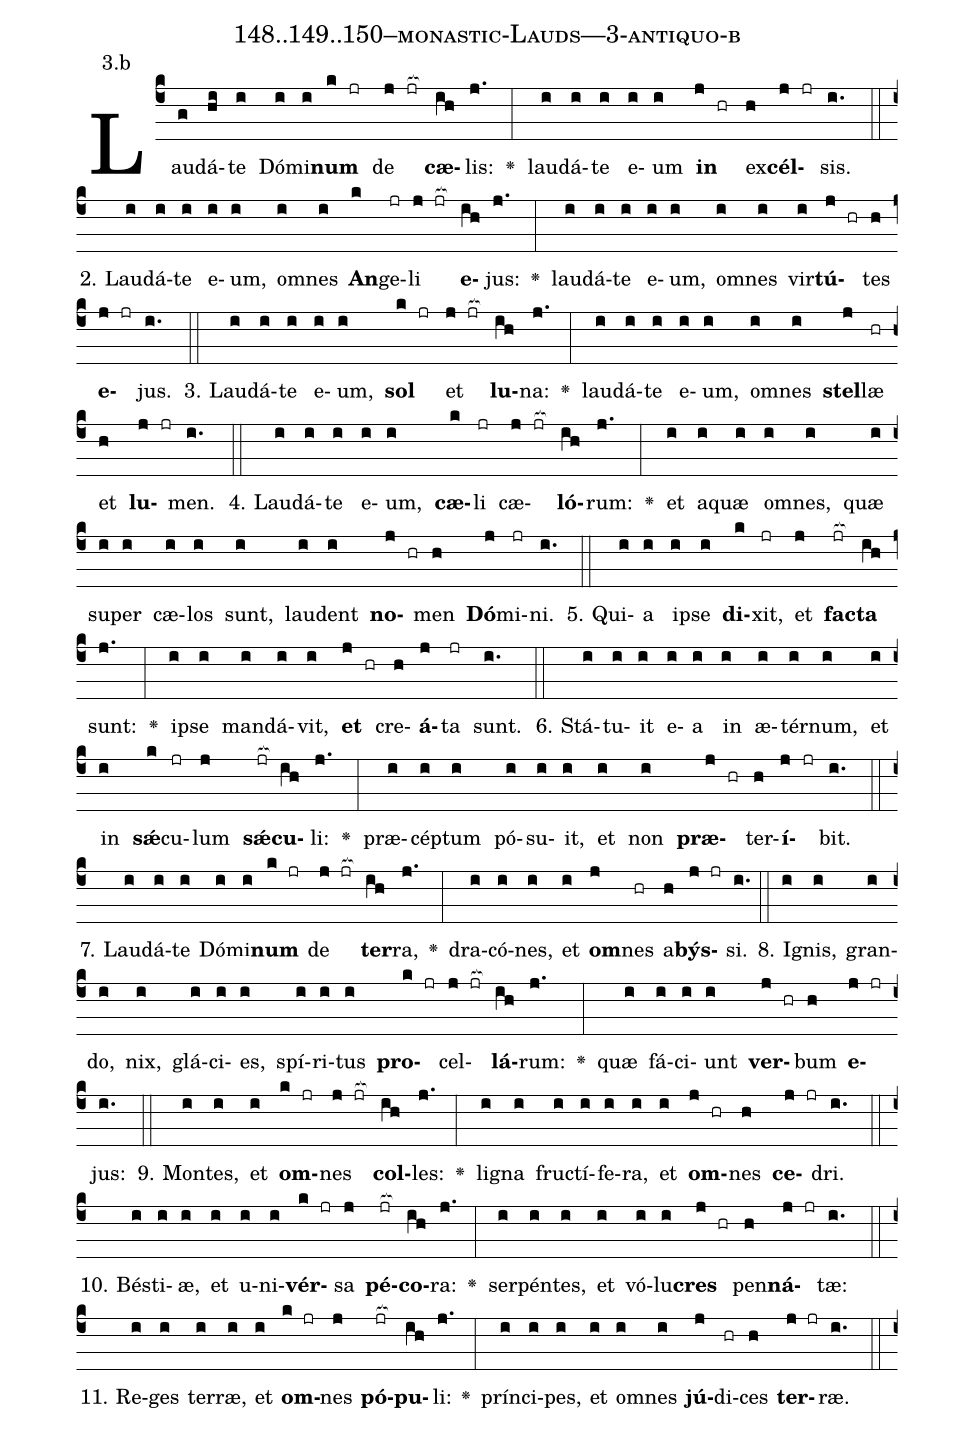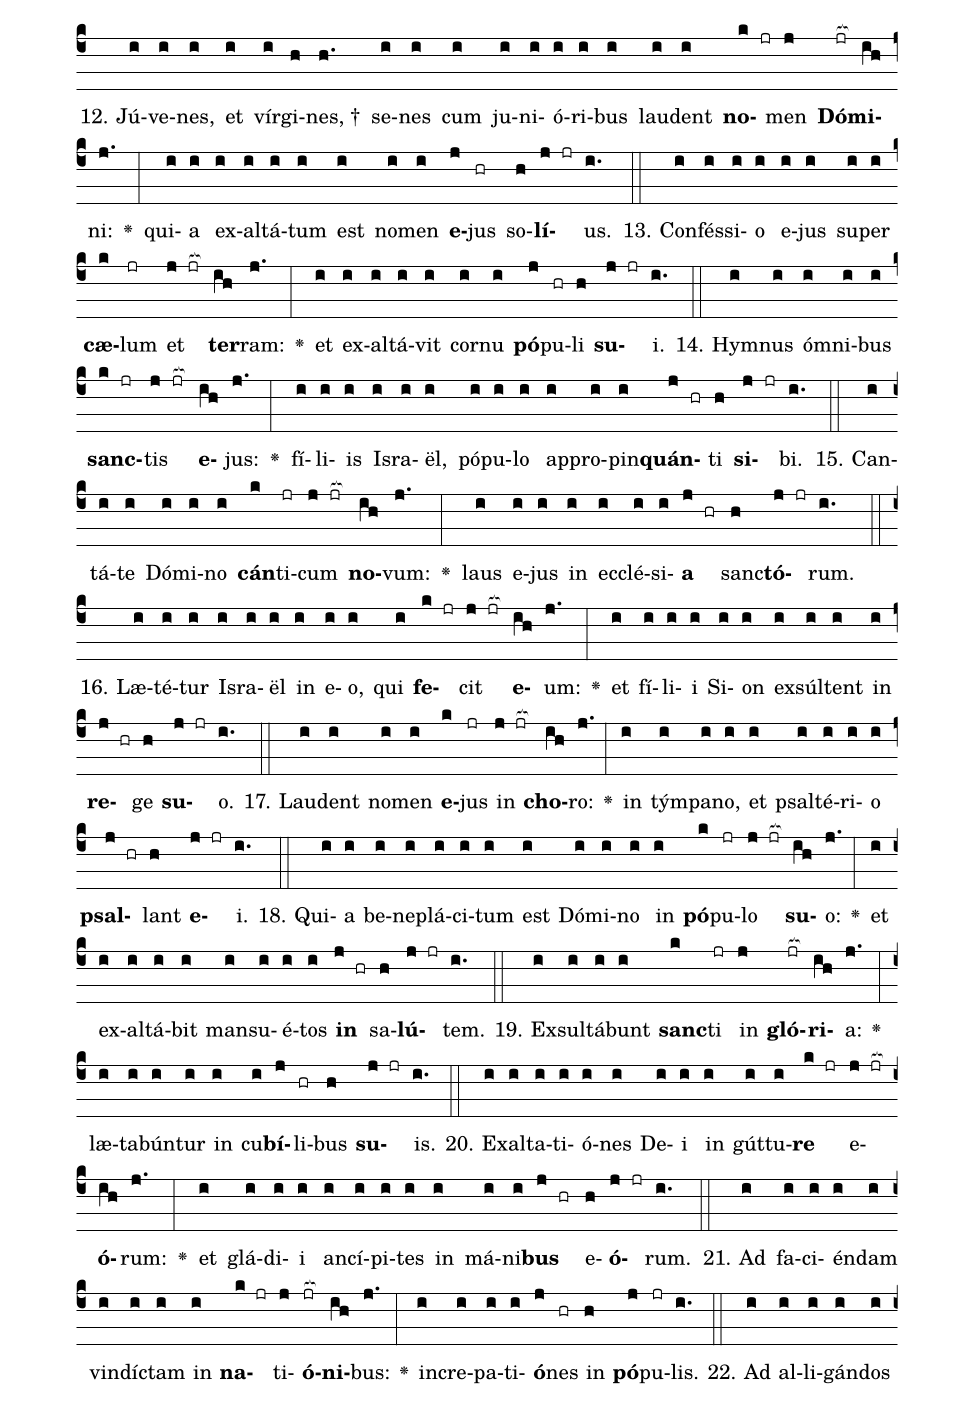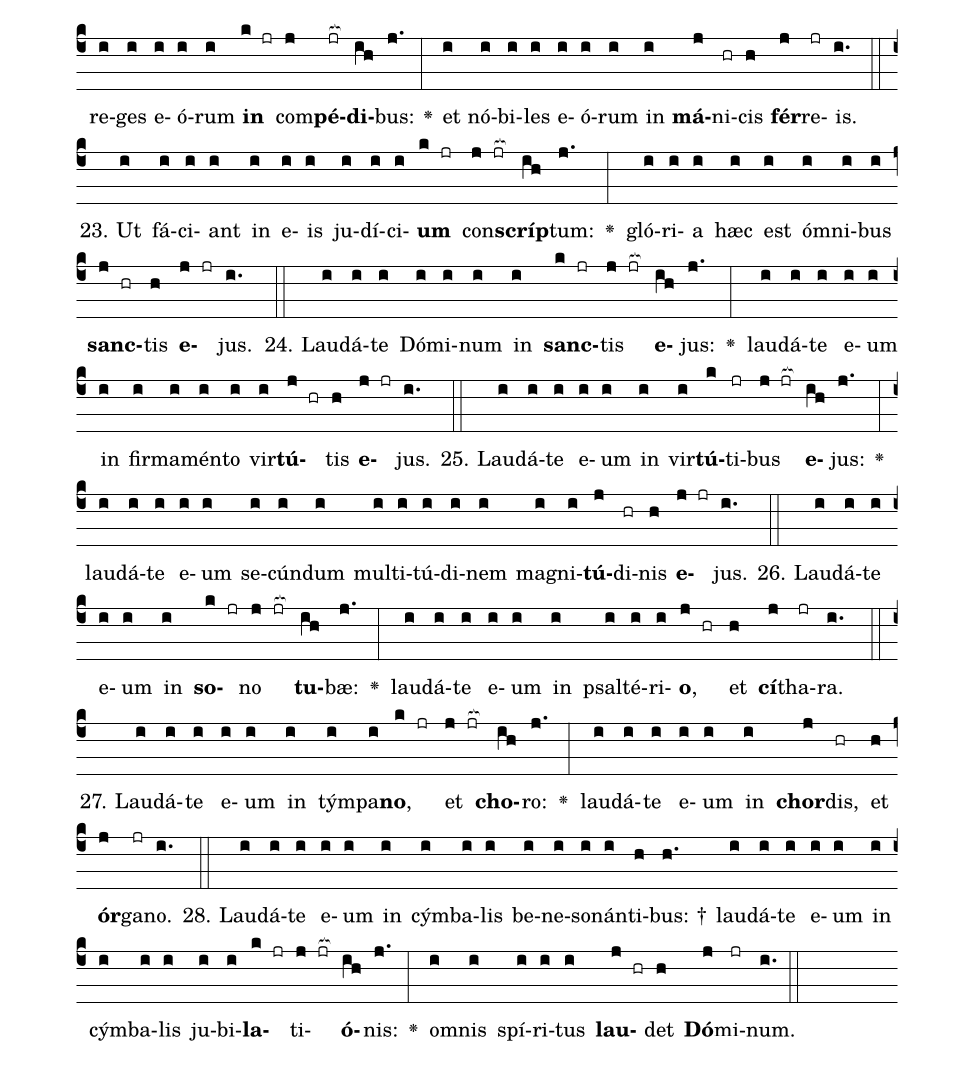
name: 148..149..150--monastic-Lauds---3-antiquo-b;
annotation: 3.b;
%%
(c4)Lau(g)dá(hi)te(i) Dó(i)mi(i)<b>num</b>(k jr) de(j jr[ocb:1{]) <b>cæ</b>(ih[ocb:0}])lis:(j.) <v>\greheightstar</v>(:) lau(i)dá(i)te(i) e(i)um(i) <b>in</b>(j hr) ex(h)<b>cél</b>(j jr)sis.(i.) (::)
2. Lau(i)dá(i)te(i) e(i)um,(i) om(i)nes(i) <b>An</b>(k)ge(jr)li(j jr[ocb:1{]) <b>e</b>(ih[ocb:0}])jus:(j.) <v>\greheightstar</v>(:) lau(i)dá(i)te(i) e(i)um,(i) om(i)nes(i) vir(i)<b>tú</b>(j hr)tes(h) <b>e</b>(j jr)jus.(i.) (::)
3. Lau(i)dá(i)te(i) e(i)um,(i) <b>sol</b>(k jr) et(j jr[ocb:1{]) <b>lu</b>(ih[ocb:0}])na:(j.) <v>\greheightstar</v>(:) lau(i)dá(i)te(i) e(i)um,(i) om(i)nes(i) <b>stel</b>(j)læ(hr) et(h) <b>lu</b>(j jr)men.(i.) (::)
4. Lau(i)dá(i)te(i) e(i)um,(i) <b>cæ</b>(k)li(jr) cæ(j jr[ocb:1{])<b>ló</b>(ih[ocb:0}])rum:(j.) <v>\greheightstar</v>(:) et(i) a(i)quæ(i) om(i)nes,(i) quæ(i) su(i)per(i) cæ(i)los(i) sunt,(i) lau(i)dent(i) <b>no</b>(j hr)men(h) <b>Dó</b>(j)mi(jr)ni.(i.) (::)
5. Qui(i)a(i) ip(i)se(i) <b>di</b>(k)xit,(jr) et(j) <b>fac</b>(jr[ocb:1{])<b>ta</b>(ih[ocb:0}]) sunt:(j.) <v>\greheightstar</v>(:) ip(i)se(i) man(i)dá(i)vit,(i) <b>et</b>(j hr) cre(h)<b>á</b>(j)ta(jr) sunt.(i.) (::)
6. Stá(i)tu(i)it(i) e(i)a(i) in(i) æ(i)tér(i)num,(i) et(i) in(i) <b>sǽ</b>(k)cu(jr)lum(j) <b>sǽ</b>(jr[ocb:1{])<b>cu</b>(ih[ocb:0}])li:(j.) <v>\greheightstar</v>(:) præ(i)cép(i)tum(i) pó(i)su(i)it,(i) et(i) non(i) <b>præ</b>(j hr)ter(h)<b>í</b>(j jr)bit.(i.) (::)
7. Lau(i)dá(i)te(i) Dó(i)mi(i)<b>num</b>(k jr) de(j jr[ocb:1{]) <b>ter</b>(ih[ocb:0}])ra,(j.) <v>\greheightstar</v>(:) dra(i)có(i)nes,(i) et(i) <b>om</b>(j)nes(hr) a(h)<b>býs</b>(j jr)si.(i.) (::)
8. I(i)gnis,(i) gran(i)do,(i) nix,(i) glá(i)ci(i)es,(i) spí(i)ri(i)tus(i) <b>pro</b>(k jr)cel(j jr[ocb:1{])<b>lá</b>(ih[ocb:0}])rum:(j.) <v>\greheightstar</v>(:) quæ(i) fá(i)ci(i)unt(i) <b>ver</b>(j hr)bum(h) <b>e</b>(j jr)jus:(i.) (::)
9. Mon(i)tes,(i) et(i) <b>om</b>(k jr)nes(j jr[ocb:1{]) <b>col</b>(ih[ocb:0}])les:(j.) <v>\greheightstar</v>(:) li(i)gna(i) fruc(i)tí(i)fe(i)ra,(i) et(i) <b>om</b>(j hr)nes(h) <b>ce</b>(j jr)dri.(i.) (::)
10. Bés(i)ti(i)æ,(i) et(i) u(i)ni(i)<b>vér</b>(k jr)sa(j) <b>pé</b>(jr[ocb:1{])<b>co</b>(ih[ocb:0}])ra:(j.) <v>\greheightstar</v>(:) ser(i)pén(i)tes,(i) et(i) vó(i)lu(i)<b>cres</b>(j hr) pen(h)<b>ná</b>(j jr)tæ:(i.) (::)
11. Re(i)ges(i) ter(i)ræ,(i) et(i) <b>om</b>(k jr)nes(j) <b>pó</b>(jr[ocb:1{])<b>pu</b>(ih[ocb:0}])li:(j.) <v>\greheightstar</v>(:) prín(i)ci(i)pes,(i) et(i) om(i)nes(i) <b>jú</b>(j)di(hr)ces(h) <b>ter</b>(j jr)ræ.(i.) (::)
12. Jú(i)ve(i)nes,(i) et(i) vír(i)gi(h)nes, †(h.) se(i)nes(i) cum(i) ju(i)ni(i)ó(i)ri(i)bus(i) lau(i)dent(i) <b>no</b>(k jr)men(j) <b>Dó</b>(jr[ocb:1{])<b>mi</b>(ih[ocb:0}])ni:(j.) <v>\greheightstar</v>(:) qui(i)a(i) ex(i)al(i)tá(i)tum(i) est(i) no(i)men(i) <b>e</b>(j)jus(hr) so(h)<b>lí</b>(j jr)us.(i.) (::)
13. Con(i)fés(i)si(i)o(i) e(i)jus(i) su(i)per(i) <b>cæ</b>(k)lum(jr) et(j jr[ocb:1{]) <b>ter</b>(ih[ocb:0}])ram:(j.) <v>\greheightstar</v>(:) et(i) ex(i)al(i)tá(i)vit(i) cor(i)nu(i) <b>pó</b>(j)pu(hr)li(h) <b>su</b>(j jr)i.(i.) (::)
14. Hym(i)nus(i) óm(i)ni(i)bus(i) <b>sanc</b>(k jr)tis(j jr[ocb:1{]) <b>e</b>(ih[ocb:0}])jus:(j.) <v>\greheightstar</v>(:) fí(i)li(i)is(i) Is(i)ra(i)ël,(i) pó(i)pu(i)lo(i) ap(i)pro(i)pin(i)<b>quán</b>(j hr)ti(h) <b>si</b>(j jr)bi.(i.) (::)
15. Can(i)tá(i)te(i) Dó(i)mi(i)no(i) <b>cán</b>(k)ti(jr)cum(j jr[ocb:1{]) <b>no</b>(ih[ocb:0}])vum:(j.) <v>\greheightstar</v>(:) laus(i) e(i)jus(i) in(i) ec(i)clé(i)si(i)<b>a</b>(j hr) sanc(h)<b>tó</b>(j jr)rum.(i.) (::)
16. Læ(i)té(i)tur(i) Is(i)ra(i)ël(i) in(i) e(i)o,(i) qui(i) <b>fe</b>(k jr)cit(j jr[ocb:1{]) <b>e</b>(ih[ocb:0}])um:(j.) <v>\greheightstar</v>(:) et(i) fí(i)li(i)i(i) Si(i)on(i) ex(i)súl(i)tent(i) in(i) <b>re</b>(j hr)ge(h) <b>su</b>(j jr)o.(i.) (::)
17. Lau(i)dent(i) no(i)men(i) <b>e</b>(k)jus(jr) in(j jr[ocb:1{]) <b>cho</b>(ih[ocb:0}])ro:(j.) <v>\greheightstar</v>(:) in(i) tým(i)pa(i)no,(i) et(i) psal(i)té(i)ri(i)o(i) <b>psal</b>(j hr)lant(h) <b>e</b>(j jr)i.(i.) (::)
18. Qui(i)a(i) be(i)ne(i)plá(i)ci(i)tum(i) est(i) Dó(i)mi(i)no(i) in(i) <b>pó</b>(k)pu(jr)lo(j jr[ocb:1{]) <b>su</b>(ih[ocb:0}])o:(j.) <v>\greheightstar</v>(:) et(i) ex(i)al(i)tá(i)bit(i) man(i)su(i)é(i)tos(i) <b>in</b>(j hr) sa(h)<b>lú</b>(j jr)tem.(i.) (::)
19. Ex(i)sul(i)tá(i)bunt(i) <b>sanc</b>(k)ti(jr) in(j) <b>gló</b>(jr[ocb:1{])<b>ri</b>(ih[ocb:0}])a:(j.) <v>\greheightstar</v>(:) læ(i)ta(i)bún(i)tur(i) in(i) cu(i)<b>bí</b>(j)li(hr)bus(h) <b>su</b>(j jr)is.(i.) (::)
20. Ex(i)al(i)ta(i)ti(i)ó(i)nes(i) De(i)i(i) in(i) gút(i)tu(i)<b>re</b>(k jr) e(j jr[ocb:1{])<b>ó</b>(ih[ocb:0}])rum:(j.) <v>\greheightstar</v>(:) et(i) glá(i)di(i)i(i) an(i)cí(i)pi(i)tes(i) in(i) má(i)ni(i)<b>bus</b>(j hr) e(h)<b>ó</b>(j jr)rum.(i.) (::)
21. Ad(i) fa(i)ci(i)én(i)dam(i) vin(i)díc(i)tam(i) in(i) <b>na</b>(k jr)ti(j)<b>ó</b>(jr[ocb:1{])<b>ni</b>(ih[ocb:0}])bus:(j.) <v>\greheightstar</v>(:) in(i)cre(i)pa(i)ti(i)<b>ó</b>(j)nes(hr) in(h) <b>pó</b>(j)pu(jr)lis.(i.) (::)
22. Ad(i) al(i)li(i)gán(i)dos(i) re(i)ges(i) e(i)ó(i)rum(i) <b>in</b>(k jr) com(j)<b>pé</b>(jr[ocb:1{])<b>di</b>(ih[ocb:0}])bus:(j.) <v>\greheightstar</v>(:) et(i) nó(i)bi(i)les(i) e(i)ó(i)rum(i) in(i) <b>má</b>(j)ni(hr)cis(h) <b>fér</b>(j)re(jr)is.(i.) (::)
23. Ut(i) fá(i)ci(i)ant(i) in(i) e(i)is(i) ju(i)dí(i)ci(i)<b>um</b>(k jr) con(j jr[ocb:1{])<b>scríp</b>(ih[ocb:0}])tum:(j.) <v>\greheightstar</v>(:) gló(i)ri(i)a(i) hæc(i) est(i) óm(i)ni(i)bus(i) <b>sanc</b>(j hr)tis(h) <b>e</b>(j jr)jus.(i.) (::)
24. Lau(i)dá(i)te(i) Dó(i)mi(i)num(i) in(i) <b>sanc</b>(k jr)tis(j jr[ocb:1{]) <b>e</b>(ih[ocb:0}])jus:(j.) <v>\greheightstar</v>(:) lau(i)dá(i)te(i) e(i)um(i) in(i) fir(i)ma(i)mén(i)to(i) vir(i)<b>tú</b>(j hr)tis(h) <b>e</b>(j jr)jus.(i.) (::)
25. Lau(i)dá(i)te(i) e(i)um(i) in(i) vir(i)<b>tú</b>(k)ti(jr)bus(j jr[ocb:1{]) <b>e</b>(ih[ocb:0}])jus:(j.) <v>\greheightstar</v>(:) lau(i)dá(i)te(i) e(i)um(i) se(i)cún(i)dum(i) mul(i)ti(i)tú(i)di(i)nem(i) ma(i)gni(i)<b>tú</b>(j)di(hr)nis(h) <b>e</b>(j jr)jus.(i.) (::)
26. Lau(i)dá(i)te(i) e(i)um(i) in(i) <b>so</b>(k jr)no(j jr[ocb:1{]) <b>tu</b>(ih[ocb:0}])bæ:(j.) <v>\greheightstar</v>(:) lau(i)dá(i)te(i) e(i)um(i) in(i) psal(i)té(i)ri(i)<b>o</b>,(j hr) et(h) <b>cí</b>(j)tha(jr)ra.(i.) (::)
27. Lau(i)dá(i)te(i) e(i)um(i) in(i) tým(i)pa(i)<b>no</b>,(k jr) et(j jr[ocb:1{]) <b>cho</b>(ih[ocb:0}])ro:(j.) <v>\greheightstar</v>(:) lau(i)dá(i)te(i) e(i)um(i) in(i) <b>chor</b>(j)dis,(hr) et(h) <b>ór</b>(j)ga(jr)no.(i.) (::)
28. Lau(i)dá(i)te(i) e(i)um(i) in(i) cým(i)ba(i)lis(i) be(i)ne(i)so(i)nán(i)ti(h)bus: †(h.) lau(i)dá(i)te(i) e(i)um(i) in(i) cým(i)ba(i)lis(i) ju(i)bi(i)<b>la</b>(k jr)ti(j jr[ocb:1{])<b>ó</b>(ih[ocb:0}])nis:(j.) <v>\greheightstar</v>(:) om(i)nis(i) spí(i)ri(i)tus(i) <b>lau</b>(j hr)det(h) <b>Dó</b>(j)mi(jr)num.(i.) (::)
